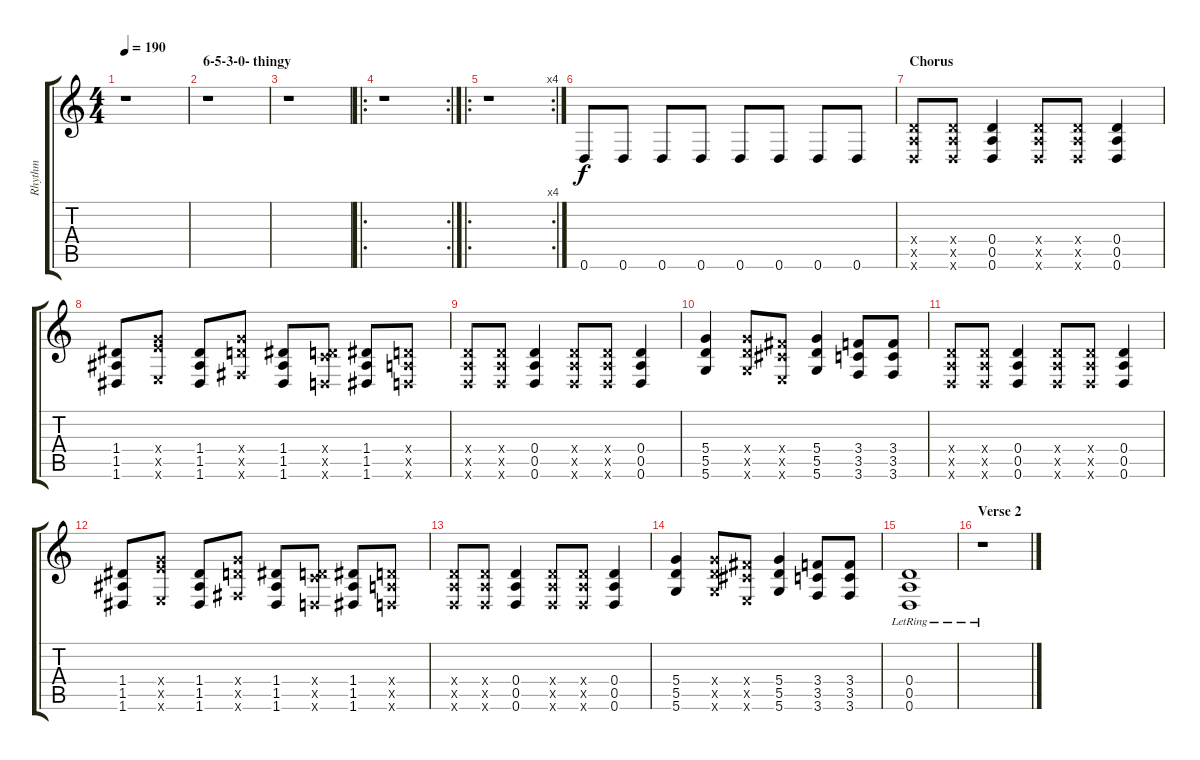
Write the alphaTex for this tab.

\track ("Rhythm" "Rhythm") {instrument overdrivenguitar}
\staff {score tabs}
\tuning (E4 B3 G3 D3 A2 D2) {hide}
\ts (4 4)
\tempo 190
\clef g2
\ks c
r.1{dy f} |
\section ("" "6-5-3-0- thingy")
r.1 |
r.1 |
\ro
\rc 2
r.1 |
\ro
\rc 4
r.1 |
0.6.8 0.6.8 0.6.8 0.6.8 0.6.8 0.6.8 0.6.8 0.6.8 |
\section ("" "Chorus")
(0.4{x} 0.5{x} 0.6{x}).8 (0.4{x} 0.5{x} 0.6{x}).8 (0.4 0.5 0.6).4 (0.4{x} 0.5{x} 0.6{x}).8 (0.4{x} 0.5{x} 0.6{x}).8 (0.4 0.5 0.6).4 |
(1.4 1.5 1.6).8 (5.4{x} 7.5{x} 2.6{x}).8 (1.4 1.5 1.6).8 (5.4{x} 5.5{x} 4.6{x}).8 (1.4 1.5 1.6).8 (0.4{x} 3.5{x} 0.6{x}).8 (1.4 1.5 1.6).8 (0.4{x} 0.5{x} 0.6{x}).8 |
(0.4{x} 0.5{x} 0.6{x}).8 (0.4{x} 0.5{x} 0.6{x}).8 (0.4 0.5 0.6).4 (0.4{x} 0.5{x} 0.6{x}).8 (0.4{x} 0.5{x} 0.6{x}).8 (0.4 0.5 0.6).4 |
(5.4 5.5 5.6).4 (5.4{x} 5.5{x} 5.6{x}).8 (4.4{x} 4.5{x} 2.6{x}).8 (5.4 5.5 5.6).4 (3.4 3.5 3.6).8 (3.4 3.5 3.6).8 |
(0.4{x} 0.5{x} 0.6{x}).8 (0.4{x} 0.5{x} 0.6{x}).8 (0.4 0.5 0.6).4 (0.4{x} 0.5{x} 0.6{x}).8 (0.4{x} 0.5{x} 0.6{x}).8 (0.4 0.5 0.6).4 |
(1.4 1.5 1.6).8 (5.4{x} 7.5{x} 2.6{x}).8 (1.4 1.5 1.6).8 (5.4{x} 5.5{x} 4.6{x}).8 (1.4 1.5 1.6).8 (0.4{x} 3.5{x} 0.6{x}).8 (1.4 1.5 1.6).8 (0.4{x} 0.5{x} 0.6{x}).8 |
(0.4{x} 0.5{x} 0.6{x}).8 (0.4{x} 0.5{x} 0.6{x}).8 (0.4 0.5 0.6).4 (0.4{x} 0.5{x} 0.6{x}).8 (0.4{x} 0.5{x} 0.6{x}).8 (0.4 0.5 0.6).4 |
(5.4 5.5 5.6).4 (5.4{x} 5.5{x} 5.6{x}).8 (4.4{x} 4.5{x} 2.6{x}).8 (5.4 5.5 5.6).4 (3.4 3.5 3.6).8 (3.4 3.5 3.6).8 |
(0.4{lr} 0.5{lr} 0.6{lr}).1 |
\section ("" "Verse 2")
r.1
